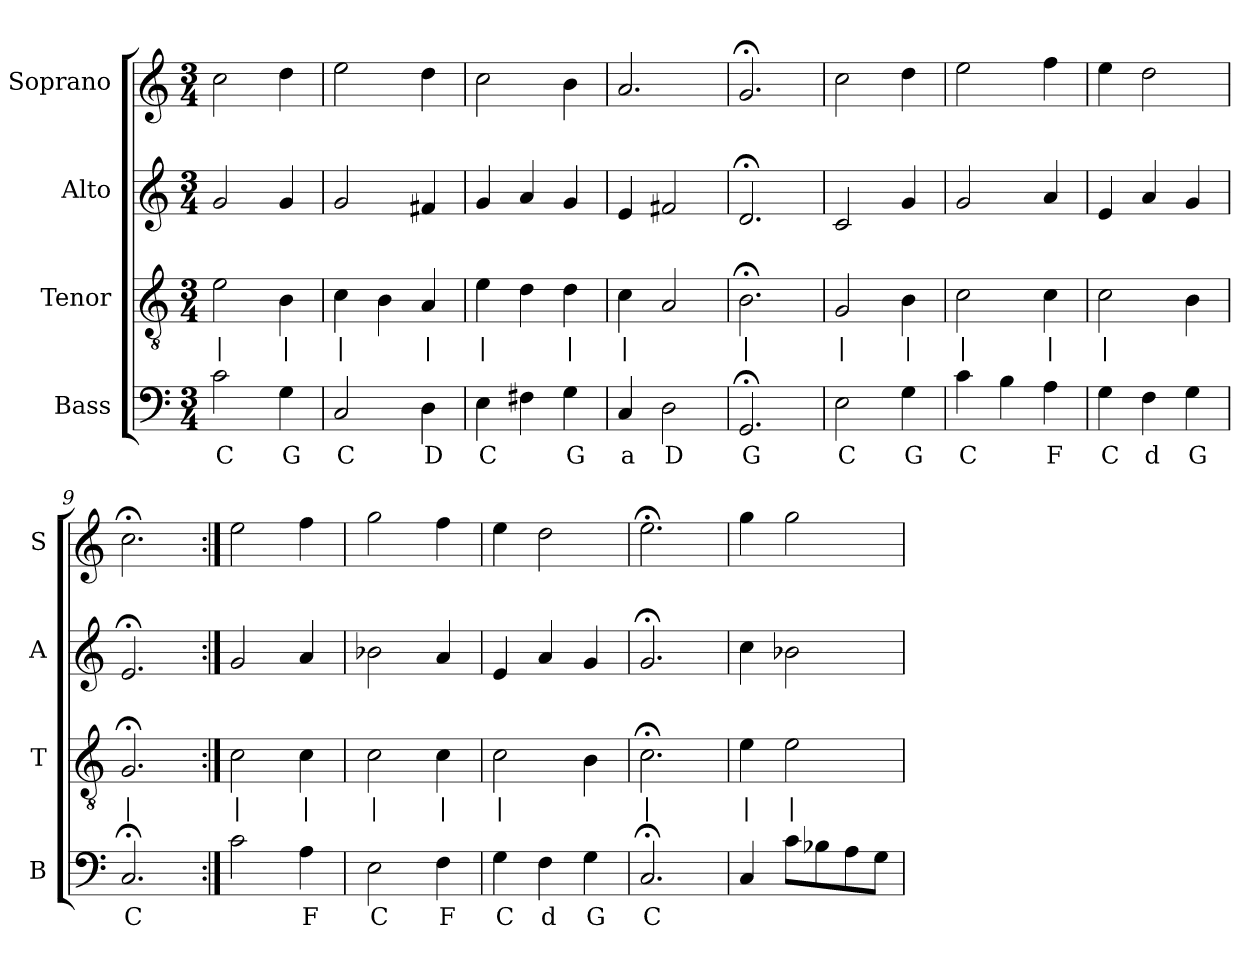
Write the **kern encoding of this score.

**kern	**text	**kern	**text	**kern	**kern
*part4	*part4	*part3	*part3	*part2	*part1
*staff4	*staff4	*staff3	*staff3	*staff2	*staff1
*I"Bass	*	*I"Tenor	*	*I"Alto	*I"Soprano
*I'B	*	*I'T	*	*I'A	*I'S
*clefF4	*	*clefGv2	*	*clefG2	*clefG2
*k[]	*	*k[]	*	*k[]	*k[]
*C:	*	*C:	*	*C:	*C:
*M3/4	*	*M3/4	*	*M3/4	*M3/4
*MM100	*	*MM100	*	*MM100	*MM100
=1	=1	=1	=1	=1	=1
2c	C	2e	|	2g	2cc
4G	G	4B	|	4g	4dd
=2	=2	=2	=2	=2	=2
2C	C	4c	|	2g	2ee
.	.	4B	.	.	.
4D	D	4A	|	4f#X	4dd
=3	=3	=3	=3	=3	=3
4E	C	4e	|	4g	2cc
4F#X	.	4d	.	4a	.
4G	G	4d	|	4g	4b
=4	=4	=4	=4	=4	=4
4C	a	4c	|	4e	2.a
2D	D	2A	.	2f#X	.
=5	=5	=5	=5	=5	=5
2.GG;<	G	2.B;<	|	2.d;<	2.g;<
=6	=6	=6	=6	=6	=6
2E	C	2G	|	2c	2cc
4G	G	4B	|	4g	4dd
=7	=7	=7	=7	=7	=7
4c	C	2c	|	2g	2ee
4B	.	.	.	.	.
4A	F	4c	|	4a	4ff
=8	=8	=8	=8	=8	=8
4G	C	2c	|	4e	4ee
4F	d	.	.	4a	2dd
4G	G	4B	.	4g	.
=9	=9	=9	=9	=9	=9
2.C;<	C	2.G;<	|	2.e;<	2.cc;<
=10:|!	=10:|!	=10:|!	=10:|!	=10:|!	=10:|!
2c	.	2c	|	2g	2ee
4A	F	4c	|	4a	4ff
=11	=11	=11	=11	=11	=11
2E	C	2c	|	2b-X	2gg
4F	F	4c	|	4a	4ff
=12	=12	=12	=12	=12	=12
4G	C	2c	|	4e	4ee
4F	d	.	.	4a	2dd
4G	G	4B	.	4g	.
=13	=13	=13	=13	=13	=13
2.C;<	C	2.c;<	|	2.g;<	2.ee;<
=14	=14	=14	=14	=14	=14
4C	.	4e	|	4cc	4gg
8cL	.	2e	|	2b-X	2gg
8B-X	.	.	.	.	.
8A	.	.	.	.	.
8GJ	.	.	.	.	.
=	=	=	=	=	=
*-	*-	*-	*-	*-	*-
